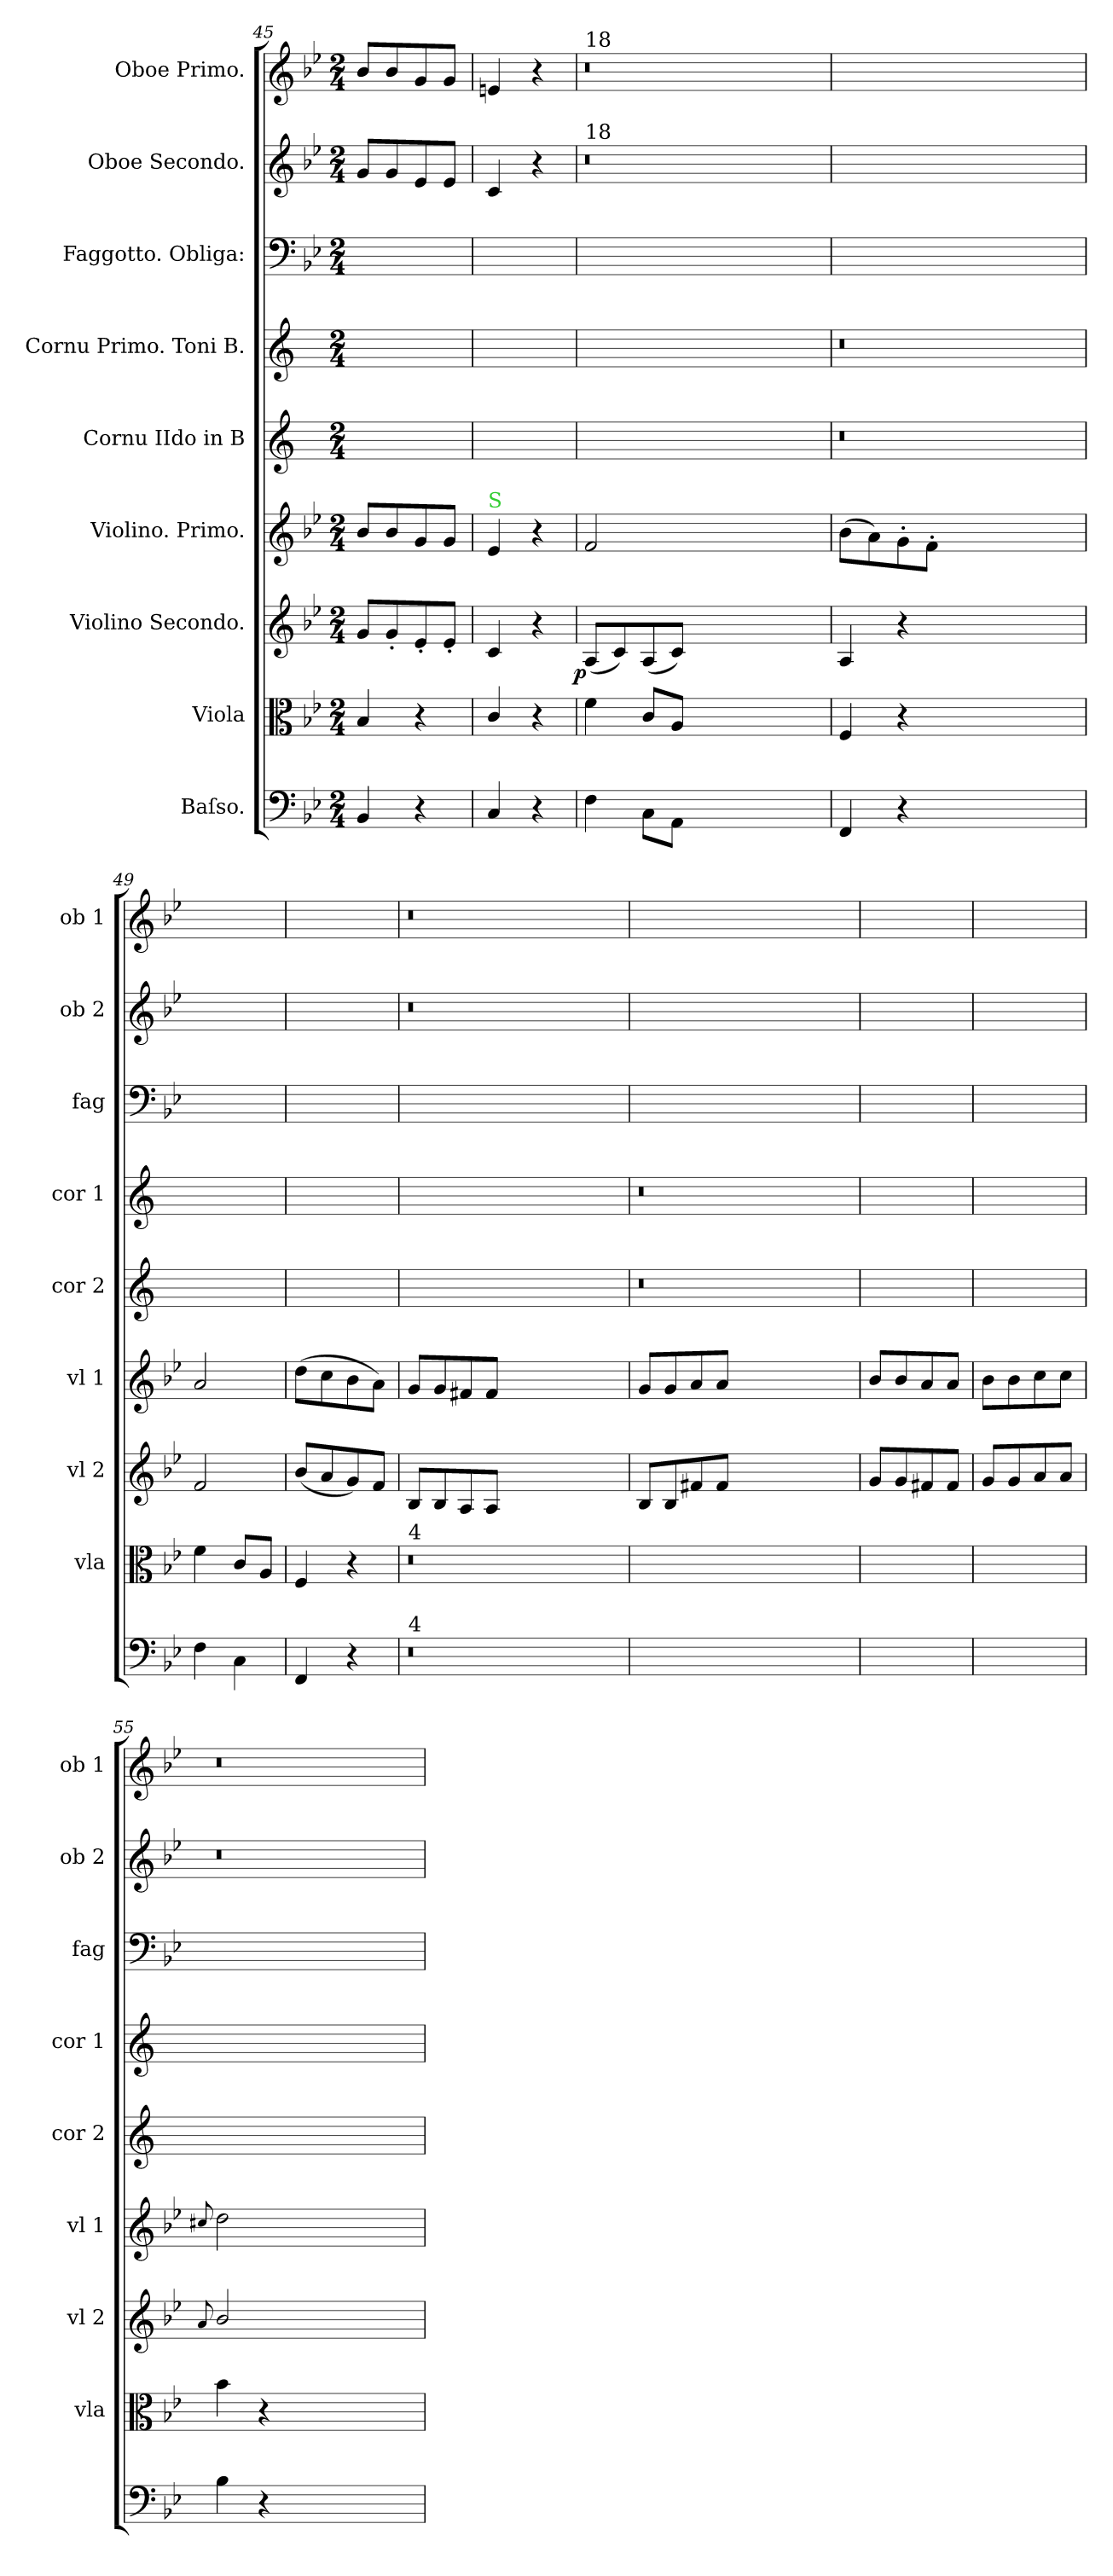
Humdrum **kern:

**kern	**kern	**kern	**dynam	**kern	**kern	**kern	**kern	**kern	**kern
*part9	*part8	*part7	*part7	*part6	*part5	*part4	*part3	*part2	*part1
*staff9	*staff8	*staff7	*staff7	*staff6	*staff5	*staff4	*staff3	*staff2	*staff1
*I"Baſso.	*I"Viola	*I"Violino Secondo.	*	*I"Violino. Primo.	*I"Cornu IIdo in B	*I"Cornu Primo. Toni B.	*I"Faggotto. Obliga:	*I"Oboe Secondo.	*I"Oboe Primo.
*	*I'vla	*I'vl 2	*	*I'vl 1	*I'cor 2	*I'cor 1	*I'fag	*I'ob 2	*I'ob 1
*clefF4	*clefC3	*clefG2	*	*clefG2	*clefG2	*clefG2	*clefF4	*clefG2	*clefG2
*	*	*	*	*	*ITrd1c2	*ITrd1c2	*	*	*
*k[b-e-]	*k[b-e-]	*k[b-e-]	*	*k[b-e-]	*k[b-e-]	*k[b-e-]	*k[b-e-]	*k[b-e-]	*k[b-e-]
*B-:	*B-:	*B-:	*	*B-:	*B-:	*B-:	*B-:	*B-:	*B-:
*M2/4	*M2/4	*M2/4	*	*M2/4	*M2/4	*M2/4	*M2/4	*M2/4	*M2/4
=45	=45	=45	=45	=45	=45	=45	=45	=45	=45
4BB-/	4B-/	8g/L	.	8b-/L	2ryy	2ryy	2ryy	8g/L	8b-/L
.	.	8g'/	.	8b-/	.	.	.	8g/	8b-/
4r	4r	8e-'/	.	8g/	.	.	.	8e-/	8g/
.	.	8e-'/J	.	8g/J	.	.	.	8e-/J	8g/J
=46	=46	=46	=46	=46	=46	=46	=46	=46	=46
!	!	!	!	!LO:TX:a:color=limegreen:t=S	!	!	!	!	!
4C/	4c/	4c/	.	4e-/	2ryy	2ryy	2ryy	4c/	4en/
4r	4r	4r	.	4r	.	.	.	4r	4r
=47	=47	=47	=47	=47	=47	=47	=47	=47	=47
!	!	!	!	!	!	!	!	!	!LO:TX:a:t=18
!	!	!	!	!	!	!	!	!LO:TX:a:t=18	!
!	!	!	!LO:DY:rj	!	!	!	!	!	!
4F\	4f\	(8A/L	p	2f/	0ryy	0ryy	2ryy	0r	0r
.	.	8c/)	.	.	.	.	.	.	.
8C\L	8c/L	(8A/	.	.	.	.	.	.	.
8AA\J	8A/J	8c/J)	.	.	.	.	.	.	.
1.ryy	1.ryy	1.ryy	.	1.ryy	.	.	1.ryy	.	.
=48	=48	=48	=48	=48	=48	=48	=48	=48	=48
4FF/	4F/	4A/	.	(8b-\L	0r	0r	2ryy	0ryy	0ryy
.	.	.	.	8a\)	.	.	.	.	.
4r	4r	4r	.	8g'\	.	.	.	.	.
.	.	.	.	8f'\J	.	.	.	.	.
1.ryy	1.ryy	1.ryy	.	1.ryy	.	.	1.ryy	.	.
=49	=49	=49	=49	=49	=49	=49	=49	=49	=49
4F\	4f\	2f/	.	2a/	2ryy	2ryy	2ryy	2ryy	2ryy
4C\	8c/L	.	.	.	.	.	.	.	.
.	8A/J	.	.	.	.	.	.	.	.
=50	=50	=50	=50	=50	=50	=50	=50	=50	=50
4FF/	4F/	(8b-/L	.	(8dd\L	2ryy	2ryy	2ryy	2ryy	2ryy
.	.	8a/	.	8cc\	.	.	.	.	.
4r	4r	8g/)	.	8b-\	.	.	.	.	.
.	.	8f/J	.	8a\J)	.	.	.	.	.
=51	=51	=51	=51	=51	=51	=51	=51	=51	=51
!	!LO:TX:a:t=4	!	!	!	!	!	!	!	!
!LO:TX:a:t=4	!	!	!	!	!	!	!	!	!
0r	0r	8B-/L	.	8g/L	0ryy	0ryy	2ryy	0r	0r
.	.	8B-/	.	8g/	.	.	.	.	.
.	.	8A/	.	8f#X/	.	.	.	.	.
.	.	8A/J	.	8f#/J	.	.	.	.	.
.	.	1.ryy	.	1.ryy	.	.	1.ryy	.	.
=52	=52	=52	=52	=52	=52	=52	=52	=52	=52
0ryy	0ryy	8B-/L	.	8g/L	0r	0r	2ryy	0ryy	0ryy
.	.	8B-/	.	8g/	.	.	.	.	.
.	.	8f#X/	.	8a/	.	.	.	.	.
.	.	8f#/J	.	8a/J	.	.	.	.	.
.	.	1.ryy	.	1.ryy	.	.	1.ryy	.	.
=53	=53	=53	=53	=53	=53	=53	=53	=53	=53
2ryy	2ryy	8g/L	.	8b-/L	2ryy	2ryy	2ryy	2ryy	2ryy
.	.	8g/	.	8b-/	.	.	.	.	.
.	.	8f#X/	.	8a/	.	.	.	.	.
.	.	8f#/J	.	8a/J	.	.	.	.	.
=54	=54	=54	=54	=54	=54	=54	=54	=54	=54
2ryy	2ryy	8g/L	.	8b-\L	2ryy	2ryy	2ryy	2ryy	2ryy
.	.	8g/	.	8b-\	.	.	.	.	.
.	.	8a/	.	8cc\	.	.	.	.	.
.	.	8a/J	.	8cc\J	.	.	.	.	.
=55	=55	=55	=55	=55	=55	=55	=55	=55	=55
.	.	8qqa/	.	8qqcc#X/	.	.	.	.	.
4B-\	4b-\	2b-/	.	2dd\	0ryy	0ryy	2ryy	0r	0r
4r	4r	.	.	.	.	.	.	.	.
1.ryy	1.ryy	1.ryy	.	1.ryy	.	.	1.ryy	.	.
=	=	=	=	=	=	=	=	=	=
*-	*-	*-	*-	*-	*-	*-	*-	*-	*-
